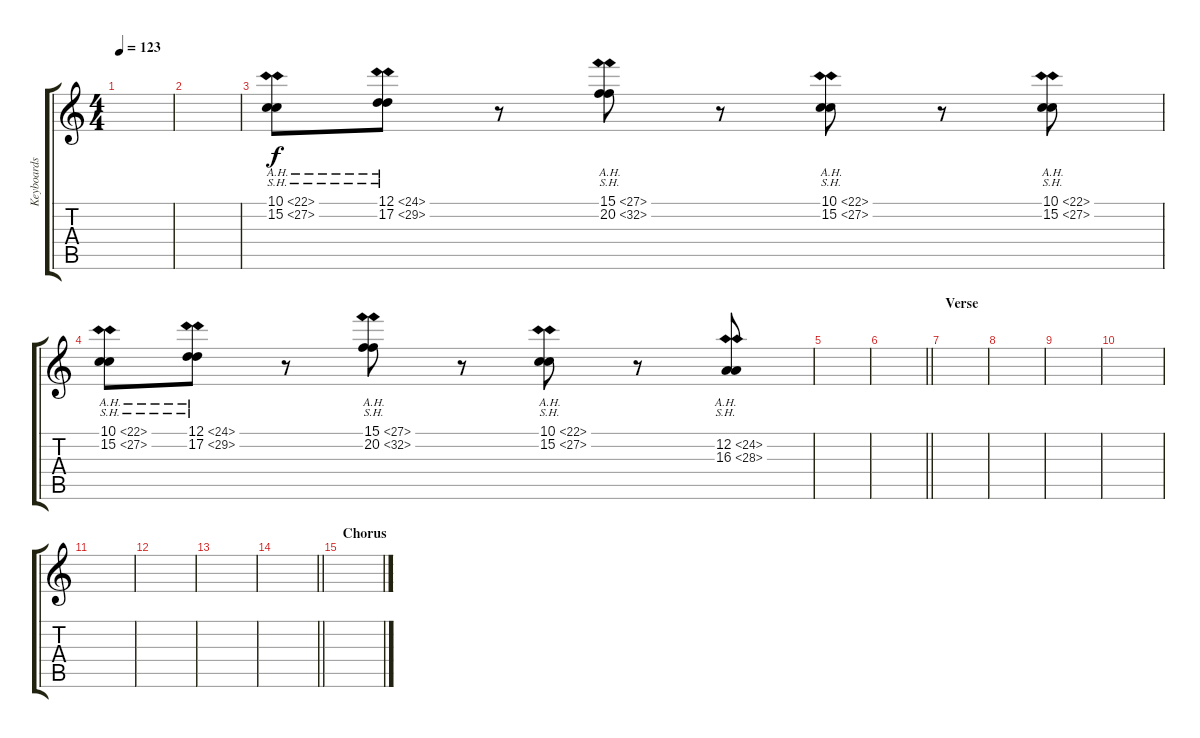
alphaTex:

\track ("Keyboards I" "Keyboards ") {instrument blownbottle}
\staff {score tabs}
\tuning (D4 A3 F3 C3 G2 D2) {hide}
\ts (4 4)
\tempo 123
\clef g2
\ks c
|
|
(10.1{sh 12} 15.2{ah 12}).8 (12.1{sh 12} 17.2{ah 12}).8 r.8 (15.1{sh 12} 20.2{ah 12}).8 r.8 (10.1{sh 12} 15.2{ah 12}).8 r.8 (10.1{sh 12} 15.2{ah 12}).8 |
(10.1{sh 12} 15.2{ah 12}).8 (12.1{sh 12} 17.2{ah 12}).8 r.8 (15.1{sh 12} 20.2{ah 12}).8 r.8 (10.1{sh 12} 15.2{ah 12}).8 r.8 (12.2{sh 12} 16.3{ah 12}).8 |
|
\barLineRight lightlight
|
\section ("" "Verse")
|
|
|
|
|
|
|
\barLineRight lightlight
|
\section ("" "Chorus")
